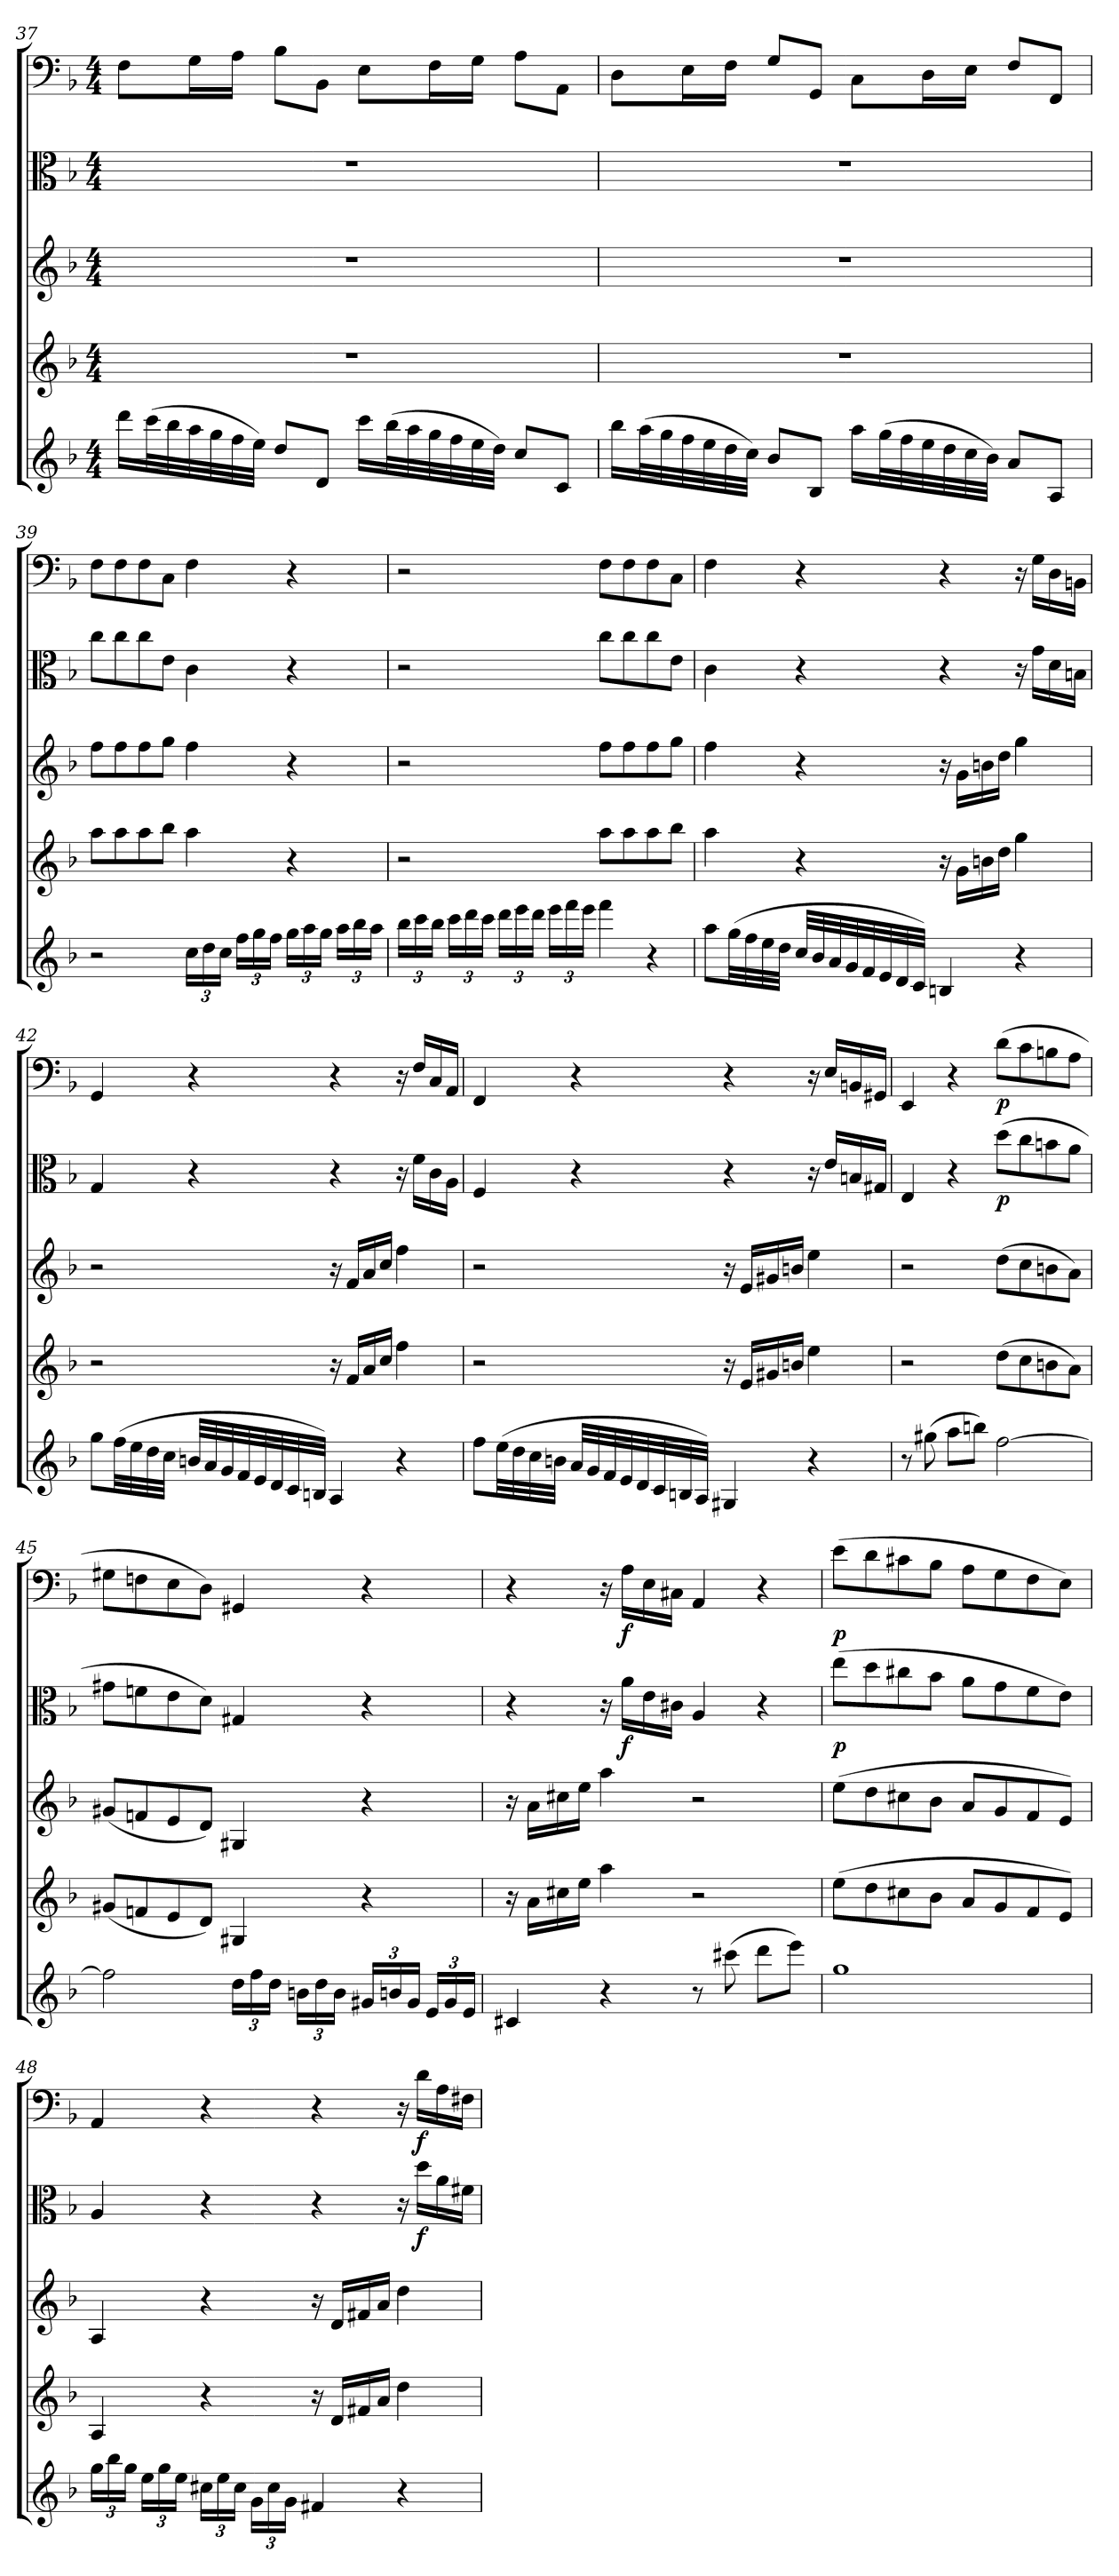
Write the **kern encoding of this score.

**kern	**kern	**kern	**kern	**dynam	**kern	**dynam
*part5	*part4	*part3	*part2	*part2	*part1	*part1
*staff5	*staff4	*staff3	*staff2	*staff2	*staff1	*staff1
*clefG2	*clefG2	*clefG2	*clefC3	*	*clefF4	*
*k[b-]	*k[b-]	*k[b-]	*k[b-]	*	*k[b-]	*
*F:	*F:	*F:	*F:	*	*F:	*
*M4/4	*M4/4	*M4/4	*M4/4	*	*M4/4	*
=37	=37	=37	=37	=37	=37	=37
16ddd\LL	1r	1r	1r	.	8F\L	.
(32ccc\L	.	.	.	.	.	.
32bb-\	.	.	.	.	.	.
32aa\	.	.	.	.	16G\L	.
32gg\	.	.	.	.	.	.
32ff\	.	.	.	.	16A\JJ	.
32ee\JJJ)	.	.	.	.	.	.
8dd/L	.	.	.	.	8B-\L	.
8d/J	.	.	.	.	8BB-\J	.
16ccc\LL	.	.	.	.	8E\L	.
(32bb-\L	.	.	.	.	.	.
32aa\	.	.	.	.	.	.
32gg\	.	.	.	.	16F\L	.
32ff\	.	.	.	.	.	.
32ee\	.	.	.	.	16G\JJ	.
32dd\JJJ)	.	.	.	.	.	.
8cc/L	.	.	.	.	8A\L	.
8c/J	.	.	.	.	8AA\J	.
=38	=38	=38	=38	=38	=38	=38
16bb-\LL	1r	1r	1r	.	8D\L	.
(32aa\L	.	.	.	.	.	.
32gg\	.	.	.	.	.	.
32ff\	.	.	.	.	16E\L	.
32ee\	.	.	.	.	.	.
32dd\	.	.	.	.	16F\JJ	.
32cc\JJJ)	.	.	.	.	.	.
8b-/L	.	.	.	.	8G/L	.
8B-/J	.	.	.	.	8GG/J	.
16aa\LL	.	.	.	.	8C\L	.
(32gg\L	.	.	.	.	.	.
32ff\	.	.	.	.	.	.
32ee\	.	.	.	.	16D\L	.
32dd\	.	.	.	.	.	.
32cc\	.	.	.	.	16E\JJ	.
32b-\JJJ)	.	.	.	.	.	.
8a/L	.	.	.	.	8F/L	.
8A/J	.	.	.	.	8FF/J	.
=39	=39	=39	=39	=39	=39	=39
2r	8aa\L	8ff\L	8cc\L	.	8F\L	.
.	8aa\	8ff\	8cc\	.	8F\	.
.	8aa\	8ff\	8cc\	.	8F\	.
.	8bb-\J	8gg\J	8e\J	.	8C\J	.
24cc\LL	4aa\	4ff\	4c\	.	4F\	.
24dd\	.	.	.	.	.	.
24cc\JJ	.	.	.	.	.	.
24ff\LL	.	.	.	.	.	.
24gg\	.	.	.	.	.	.
24ff\JJ	.	.	.	.	.	.
24gg\LL	4r	4r	4r	.	4r	.
24aa\	.	.	.	.	.	.
24gg\JJ	.	.	.	.	.	.
24aa\LL	.	.	.	.	.	.
24bb-\	.	.	.	.	.	.
24aa\JJ	.	.	.	.	.	.
=40	=40	=40	=40	=40	=40	=40
24bb-\LL	2r	2r	2r	.	2r	.
24ccc\	.	.	.	.	.	.
24bb-\JJ	.	.	.	.	.	.
24ccc\LL	.	.	.	.	.	.
24ddd\	.	.	.	.	.	.
24ccc\JJ	.	.	.	.	.	.
24ddd\LL	.	.	.	.	.	.
24eee\	.	.	.	.	.	.
24ddd\JJ	.	.	.	.	.	.
24eee\LL	.	.	.	.	.	.
24fff\	.	.	.	.	.	.
24eee\JJ	.	.	.	.	.	.
4fff\	8aa\L	8ff\L	8cc\L	.	8F\L	.
.	8aa\	8ff\	8cc\	.	8F\	.
4r	8aa\	8ff\	8cc\	.	8F\	.
.	8bb-\J	8gg\J	8e\J	.	8C\J	.
=41	=41	=41	=41	=41	=41	=41
8aa\L	4aa\	4ff\	4c\	.	4F\	.
(32gg\LL	.	.	.	.	.	.
32ff\	.	.	.	.	.	.
32ee\	.	.	.	.	.	.
32dd\JJJ	.	.	.	.	.	.
32cc/LLL	4r	4r	4r	.	4r	.
32b-/	.	.	.	.	.	.
32a/	.	.	.	.	.	.
32g/	.	.	.	.	.	.
32f/	.	.	.	.	.	.
32e/	.	.	.	.	.	.
32d/	.	.	.	.	.	.
32c/JJJ)	.	.	.	.	.	.
4Bn/	16r	16r	4r	.	4r	.
.	16g\LL	16g\LL	.	.	.	.
.	16bn\	16bn\	.	.	.	.
.	16dd\JJ	16dd\JJ	.	.	.	.
4r	4gg\	4gg\	16r	.	16r	.
.	.	.	16g\LL	.	16G\LL	.
.	.	.	16d\	.	16D\	.
.	.	.	16Bn\JJ	.	16BBn\JJ	.
=42	=42	=42	=42	=42	=42	=42
8gg\L	2r	2r	4G/	.	4GG/	.
(32ff\LL	.	.	.	.	.	.
32ee\	.	.	.	.	.	.
32dd\	.	.	.	.	.	.
32cc\JJJ	.	.	.	.	.	.
32bn/LLL	.	.	4r	.	4r	.
32a/	.	.	.	.	.	.
32g/	.	.	.	.	.	.
32f/	.	.	.	.	.	.
32e/	.	.	.	.	.	.
32d/	.	.	.	.	.	.
32c/	.	.	.	.	.	.
32Bn/JJJ)	.	.	.	.	.	.
4A/	16r	16r	4r	.	4r	.
.	16f/LL	16f/LL	.	.	.	.
.	16a/	16a/	.	.	.	.
.	16cc/JJ	16cc/JJ	.	.	.	.
4r	4ff\	4ff\	16r	.	16r	.
.	.	.	16f\LL	.	16F/LL	.
.	.	.	16c\	.	16C/	.
.	.	.	16A\JJ	.	16AA/JJ	.
=43	=43	=43	=43	=43	=43	=43
8ff\L	2r	2r	4F/	.	4FF/	.
(32ee\LL	.	.	.	.	.	.
32dd\	.	.	.	.	.	.
32cc\	.	.	.	.	.	.
32bn\JJJ	.	.	.	.	.	.
32a/LLL	.	.	4r	.	4r	.
32g/	.	.	.	.	.	.
32f/	.	.	.	.	.	.
32e/	.	.	.	.	.	.
32d/	.	.	.	.	.	.
32c/	.	.	.	.	.	.
32Bn/	.	.	.	.	.	.
32A/JJJ)	.	.	.	.	.	.
4G#X/	16r	16r	4r	.	4r	.
.	16e/LL	16e/LL	.	.	.	.
.	16g#X/	16g#X/	.	.	.	.
.	16bn/JJ	16bn/JJ	.	.	.	.
4r	4ee\	4ee\	16r	.	16r	.
.	.	.	16e/LL	.	16E/LL	.
.	.	.	16Bn/	.	16BBn/	.
.	.	.	16G#X/JJ	.	16GG#X/JJ	.
=44	=44	=44	=44	=44	=44	=44
8r	2r	2r	4E/	.	4EE/	.
(8gg#X\	.	.	.	.	.	.
8aa\L	.	.	4r	.	4r	.
8bbn\J)	.	.	.	.	.	.
[2ff\	(8dd\L	(8dd\L	(8dd\L	p	(8d\L	p
.	8cc\	8cc\	8cc\	.	8c\	.
.	8bn\	8bn\	8bn\	.	8Bn\	.
.	8a\J)	8a\J)	8a\J	.	8A\J	.
=45	=45	=45	=45	=45	=45	=45
2ff\]	(8g#X/L	(8g#X/L	8g#X\L	.	8G#X\L	.
.	8fn/	8fn/	8fn\	.	8Fn\	.
.	8e/	8e/	8e\	.	8E\	.
.	8d/J)	8d/J)	8d\J)	.	8D\J)	.
24dd\LL	4G#X/	4G#X/	4G#X/	.	4GG#X/	.
24ff\	.	.	.	.	.	.
24dd\JJ	.	.	.	.	.	.
24bn\LL	.	.	.	.	.	.
24dd\	.	.	.	.	.	.
24b\JJ	.	.	.	.	.	.
24g#X/LL	4r	4r	4r	.	4r	.
24bn/	.	.	.	.	.	.
24g#/JJ	.	.	.	.	.	.
24e/LL	.	.	.	.	.	.
24g#/	.	.	.	.	.	.
24e/JJ	.	.	.	.	.	.
=46	=46	=46	=46	=46	=46	=46
4c#X/	16r	16r	4r	.	4r	.
.	16a\LL	16a\LL	.	.	.	.
.	16cc#X\	16cc#X\	.	.	.	.
.	16ee\JJ	16ee\JJ	.	.	.	.
4r	4aa\	4aa\	16r	.	16r	.
.	.	.	16a\LL	f	16A\LL	f
.	.	.	16e\	.	16E\	.
.	.	.	16c#X\JJ	.	16C#X\JJ	.
8r	2r	2r	4A/	.	4AA/	.
(8ccc#X\	.	.	.	.	.	.
8ddd\L	.	.	4r	.	4r	.
8eee\J)	.	.	.	.	.	.
=47	=47	=47	=47	=47	=47	=47
1gg\	(8ee\L	(8ee\L	(8ee\L	p	(8e\L	p
.	8dd\	8dd\	8dd\	.	8d\	.
.	8cc#X\	8cc#X\	8cc#X\	.	8c#X\	.
.	8b-\J	8b-\J	8b-\J	.	8B-\J	.
.	8a/L	8a/L	8a\L	.	8A\L	.
.	8g/	8g/	8g\	.	8G\	.
.	8f/	8f/	8f\	.	8F\	.
.	8e/J)	8e/J)	8e\J)	.	8E\J)	.
=48	=48	=48	=48	=48	=48	=48
24gg\LL	4A/	4A/	4A/	.	4AA/	.
24bb-\	.	.	.	.	.	.
24gg\JJ	.	.	.	.	.	.
24ee\LL	.	.	.	.	.	.
24gg\	.	.	.	.	.	.
24ee\JJ	.	.	.	.	.	.
24cc#X\LL	4r	4r	4r	.	4r	.
24ee\	.	.	.	.	.	.
24cc#\JJ	.	.	.	.	.	.
24g\LL	.	.	.	.	.	.
24cc#\	.	.	.	.	.	.
24g\JJ	.	.	.	.	.	.
4f#X/	16r	16r	4r	.	4r	.
.	16d/LL	16d/LL	.	.	.	.
.	16f#X/	16f#X/	.	.	.	.
.	16a/JJ	16a/JJ	.	.	.	.
4r	4dd\	4dd\	16r	.	16r	.
.	.	.	16dd\LL	f	16d\LL	f
.	.	.	16a\	.	16A\	.
.	.	.	16f#X\JJ	.	16F#X\JJ	.
=	=	=	=	=	=	=
*-	*-	*-	*-	*-	*-	*-
